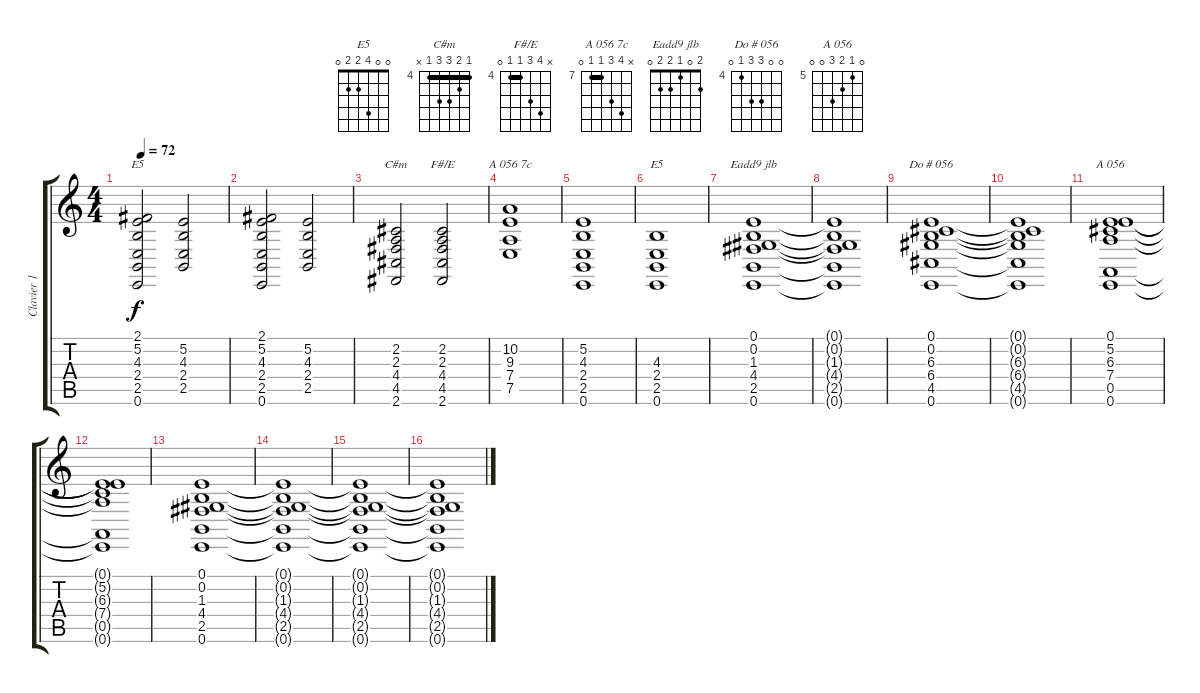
\track ("Clavier 1 - Synthé" "Clavier 1 ") {instrument stringensemble2}
\staff {score tabs}
\tuning (E4 B3 G3 D3 A2 E2) {hide}
\chord ("E5" x 5 4 2 2 0) {barre 2}
\chord ("C#m" 4 5 6 6 4 x) {firstfret 4 barre 4}
\chord ("F#/E" x 7 6 4 4 0) {firstfret 4 barre 4}
\chord ("A 056 7c" x 10 9 7 7 0) {firstfret 7 barre 7}
\chord ("E5" 0 0 4 2 2 0)
\chord ("Eadd9 jlb" 2 0 1 2 2 0)
\chord ("Do # 056" 0 0 6 6 4 0) {firstfret 4}
\chord ("A 056" 0 5 6 7 0 0) {firstfret 5}
\ts (4 4)
\tempo 72
\clef g2
\ks c
(2.1 5.2 4.3 2.4 2.5 0.6).2{ch "E5" dy f} (5.2 4.3 2.4 2.5).2 |
(2.1 5.2 4.3 2.4 2.5 0.6).2 (5.2 4.3 2.4 2.5).2 |
(2.2 2.3 4.4 4.5 2.6).2{ch "C#m"} (2.2 2.3 4.4 4.5 2.6).2{ch "F#/E"} |
(10.2 9.3 7.4 7.5).1{ch "A 056 7c"} |
(5.2 4.3 2.4 2.5 0.6).1 |
(4.3 2.4 2.5 0.6).1{ch "E5" volume 2} |
(0.1 0.2 1.3 4.4 2.5 0.6).1{ch "Eadd9 jlb" volume 4} |
(0.1{t} 0.2{t} 1.3{t} 4.4{t} 2.5{t} 0.6{t}).1 |
(0.1 0.2 6.3 6.4 4.5 0.6).1{ch "Do # 056"} |
(0.1{t} 0.2{t} 6.3{t} 6.4{t} 4.5{t} 0.6{t}).1 |
(0.1 5.2 6.3 7.4 0.5 0.6).1{ch "A 056"} |
(0.1{t} 5.2{t} 6.3{t} 7.4{t} 0.5{t} 0.6{t}).1 |
(0.1 0.2 1.3 4.4 2.5 0.6).1 |
(0.1{t} 0.2{t} 1.3{t} 4.4{t} 2.5{t} 0.6{t}).1 |
(0.1{t} 0.2{t} 1.3{t} 4.4{t} 2.5{t} 0.6{t}).1 |
(0.1{t} 0.2{t} 1.3{t} 4.4{t} 2.5{t} 0.6{t}).1
